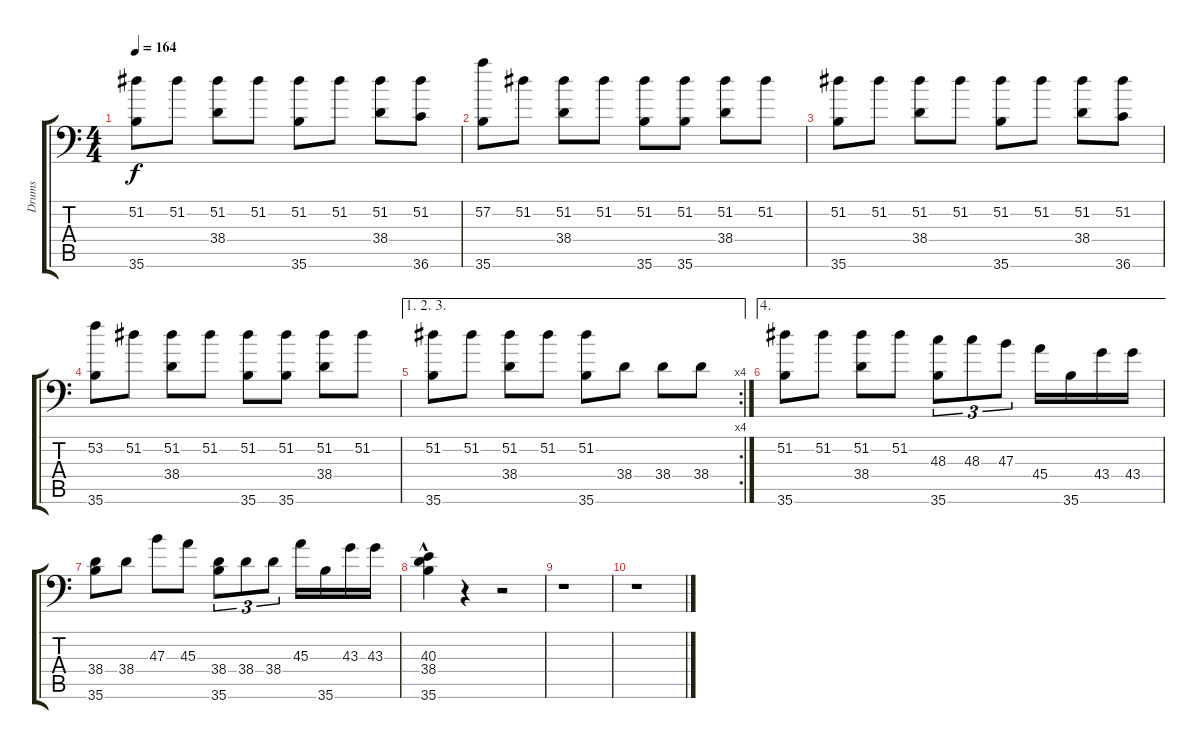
\track ("Drums" "Drums") {instrument acousticgrandpiano}
\staff {score tabs}
\tuning (C-1 C-1 C-1 C-1 C-1 C-1) {hide}
\ts (4 4)
\tempo 164
\clef f4
\ks c
(51.2 35.6).8{dy f} 51.2.8 (51.2 38.4).8 51.2.8 (51.2 35.6).8 51.2.8 (51.2 38.4).8 (51.2 36.6).8 |
(57.2 35.6).8 51.2.8 (51.2 38.4).8 51.2.8 (51.2 35.6).8 (51.2 35.6).8 (51.2 38.4).8 51.2.8 |
(51.2 35.6).8 51.2.8 (51.2 38.4).8 51.2.8 (51.2 35.6).8 51.2.8 (51.2 38.4).8 (51.2 36.6).8 |
(53.2 35.6).8 51.2.8 (51.2 38.4).8 51.2.8 (51.2 35.6).8 (51.2 35.6).8 (51.2 38.4).8 51.2.8 |
\ae (1 2 3)
\rc 4
(51.2 35.6).8 51.2.8 (51.2 38.4).8 51.2.8 (51.2 35.6).8 38.4.8 38.4.8 38.4.8 |
\ae 4
(51.2 35.6).8 51.2.8 (51.2 38.4).8 51.2.8 (48.3 35.6).8{tu (3 2)} 48.3.8{tu (3 2)} 47.3.8{tu (3 2)} 45.4.16 35.6.16 43.4.16 43.4.16 |
(38.4 35.6).8 38.4.8 47.3.8 45.3.8 (38.4 35.6).8{tu (3 2)} 38.4.8{tu (3 2)} 38.4.8{tu (3 2)} 45.3.16 35.6.16 43.3.16 43.3.16 |
(40.3{hac} 38.4{hac} 35.6{hac}).4 r.4 r.2 |
r.1 |
r.1
